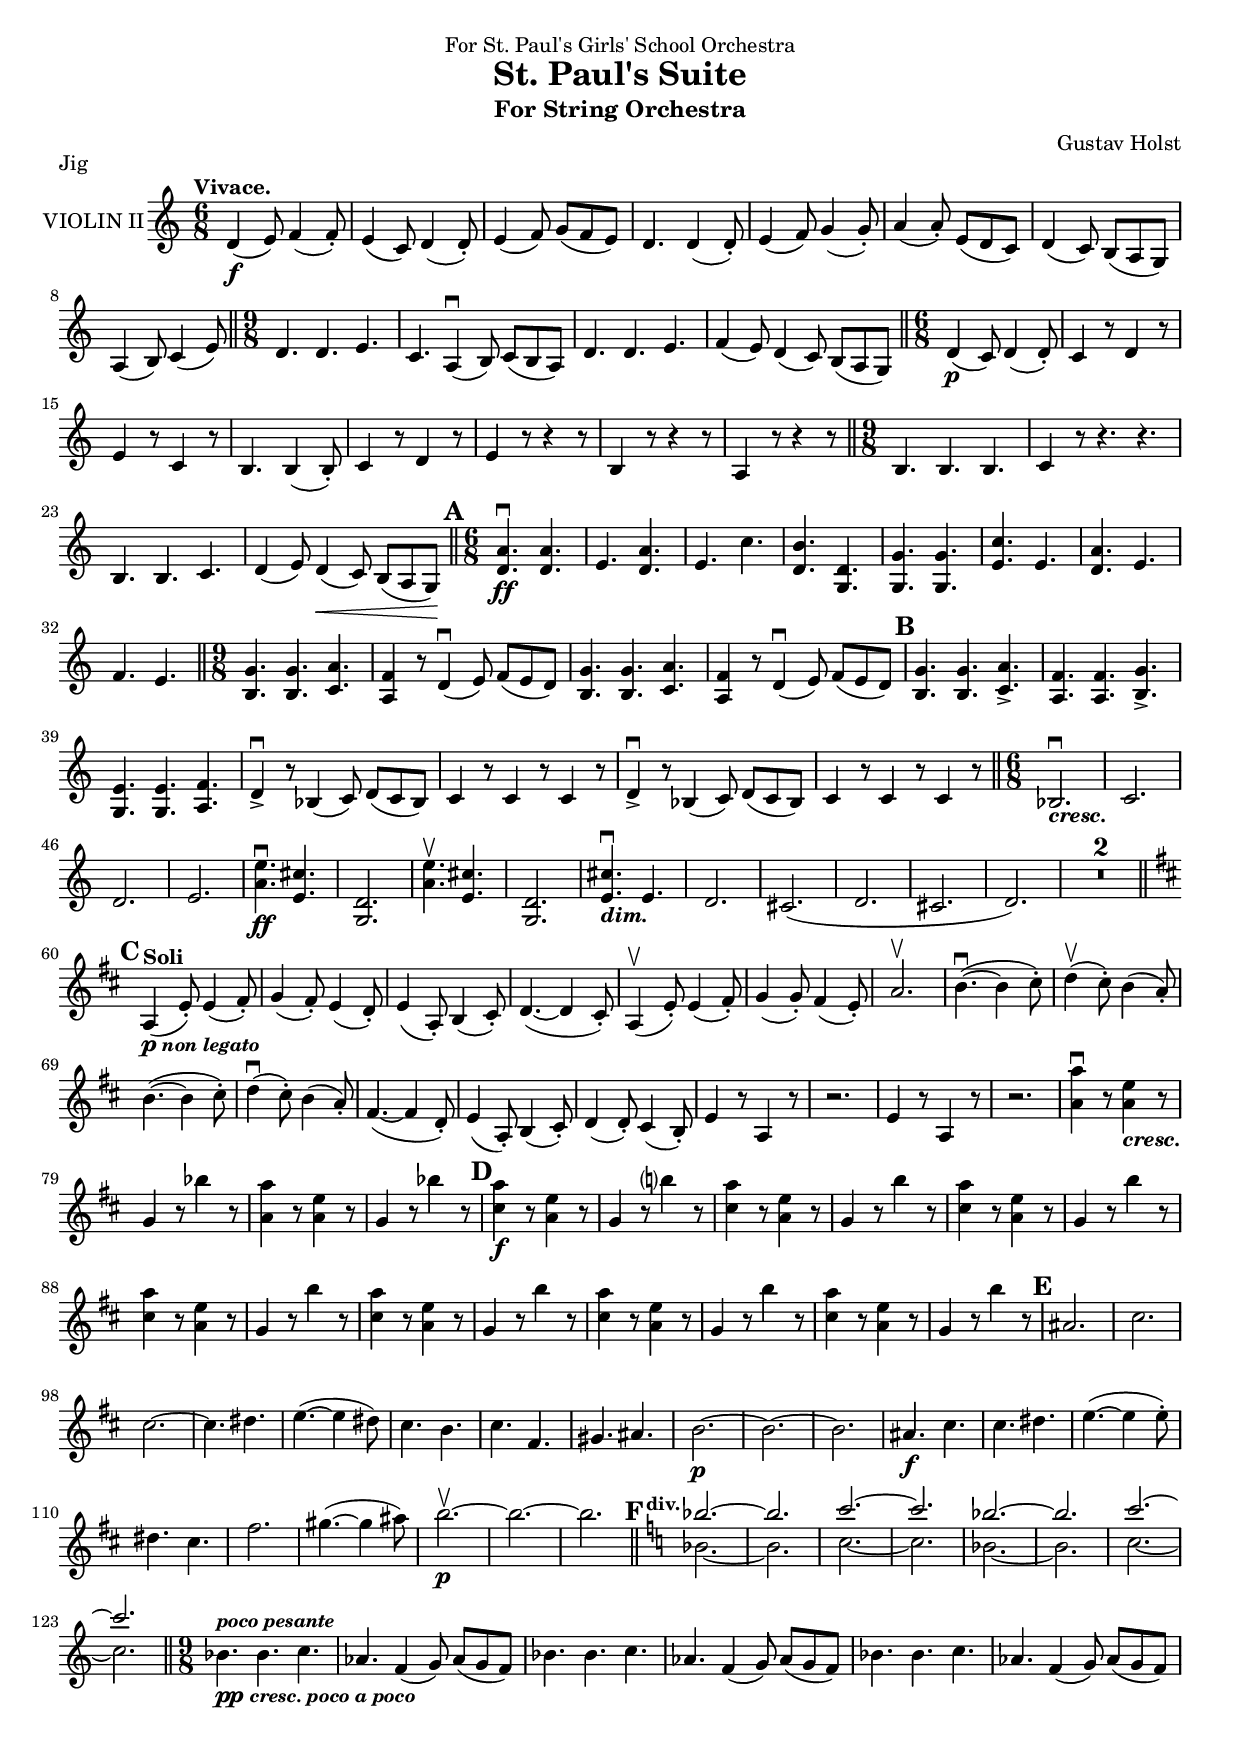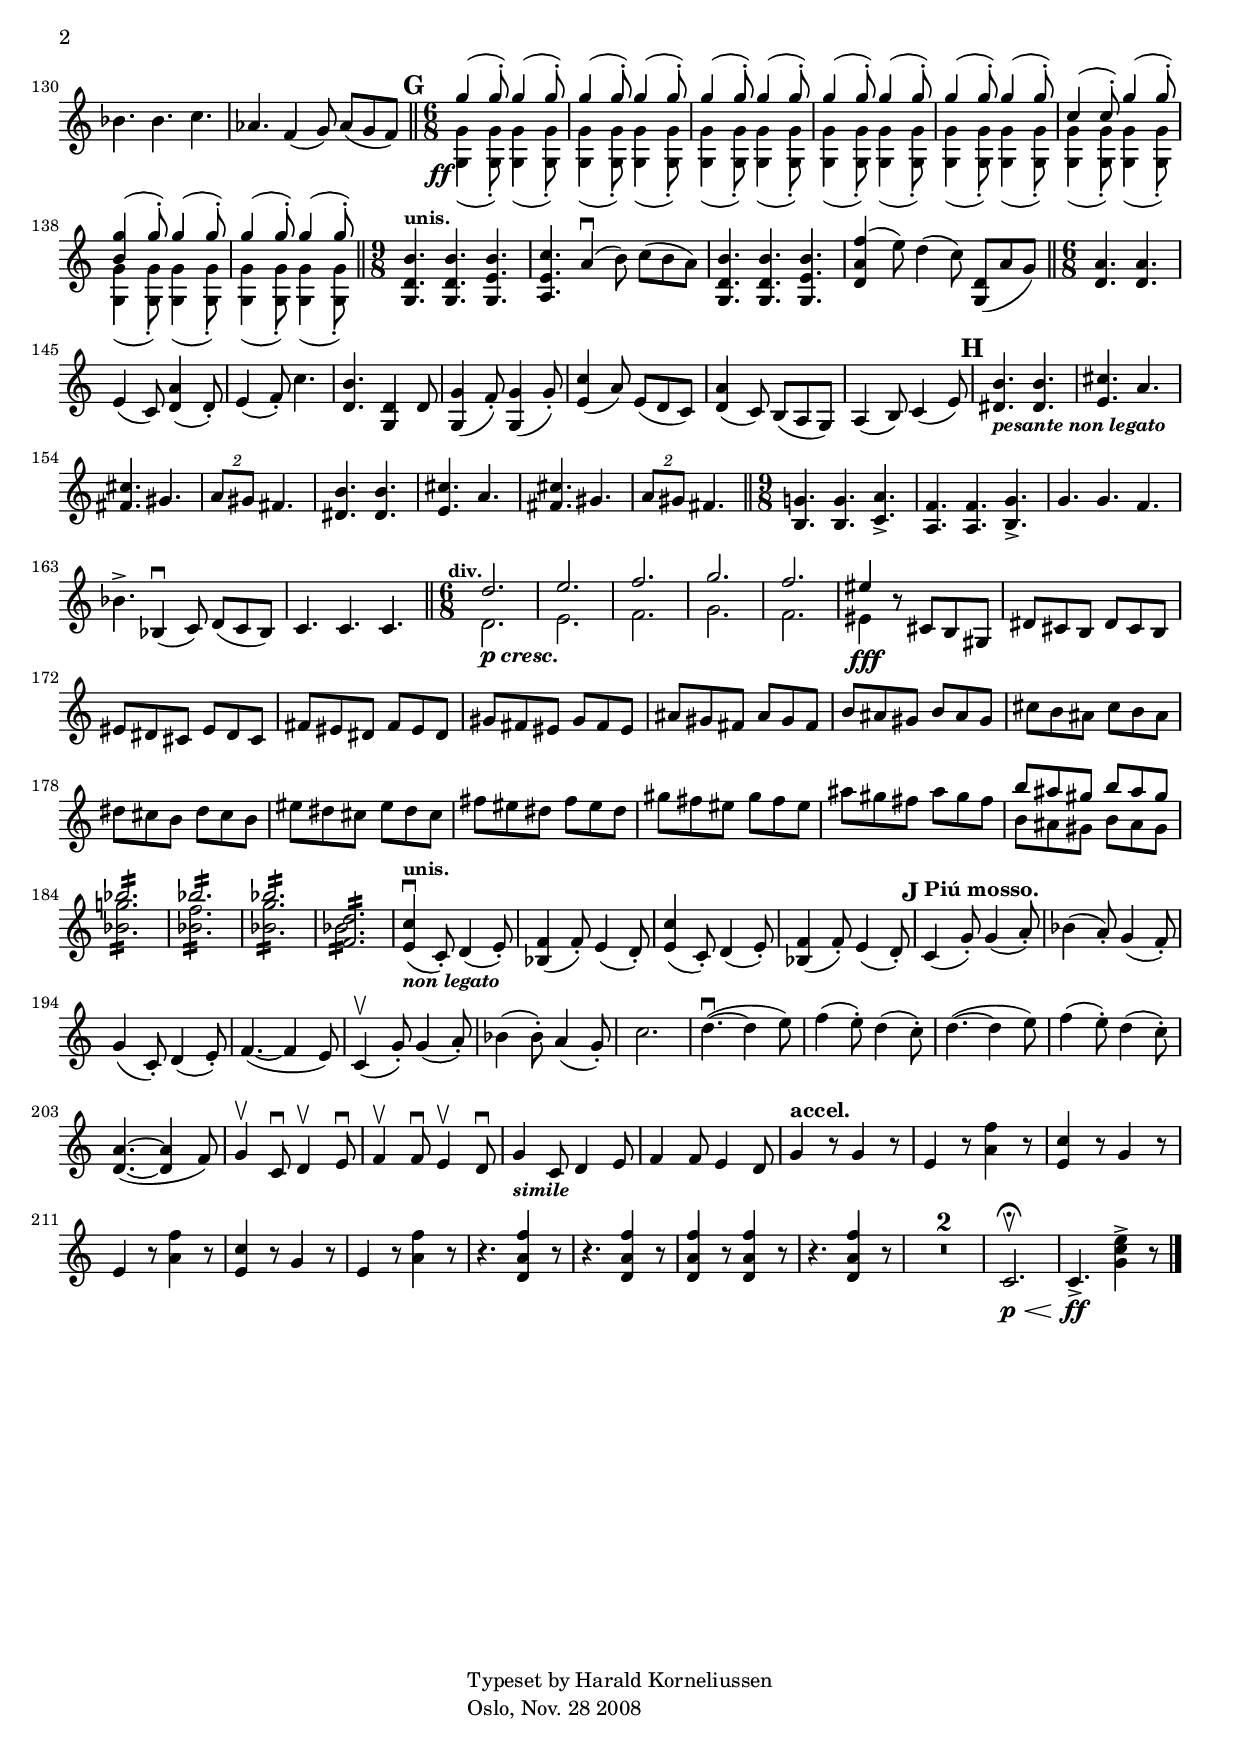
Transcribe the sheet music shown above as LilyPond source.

\include "norsk.ly"
\include "defs.ily"
marks = {
    \set Score.markFormatter = #format-mark-box-numbers

    % Following convension in the 1922 score, we use double bar lines before key 
    % and tempo changes.
    
    \tempo "Vivace."
    s1*6/8 * 8 \bar "||"
    s1*9/8 * 4 \bar "||"
    s1*6/8 * 8 \bar "||"
    s1*9/8 * 4 \bar "||"
    \mark \default % First rehearsal mark, measure 25
    s1*6/8 * 8 \bar "||"
    s1*9/8 * 4 
    \mark \default % Second rehearsal mark, measure 37
    s1*9/8 * 7 \bar "||"
    s1*6/8 * 16 \bar "||" % Due to key change
    \mark \default % Third rehearsal mark, measure 60
    s1*6/8 * 22
    \mark \default % Fourth rehearsal mark, measure 82
    s1*6/8 * 14
    \mark \default % Fifth rehearsal mark, measure 96
    s1*6/8 * 20 \bar "||" % due to key change
    \mark \default % Sixth rehearsal mark, measure 116
    s1*6/8 * 8 \bar "||"
    s1*9/8 * 8 \bar "||"
    \mark \default % Seventh rehearsal mark, measure 132
    s1*6/8 * 8 \bar "||"
    s1*9/8 * 4 \bar "||"
    s1*6/8 * 8
    \mark \default % Eight rehearsal mark, measure 152
    s1*6/8 * 8 \bar "||"
    s1*9/8 * 5 \bar "||"
    s1*6/8 * 27
    % The tempo mark messes with placement of the rehearsal mark.
    \once \override Score.RehearsalMark.self-alignment-X = #0.5
    \mark \default % Ninth rehearsal mark, measure 192
    \tempo \markup "Piú mosso."
    s1*6/8 * 16
    \tempo \markup {"accel."}
    s1*6/8 * 14 \bar "|."
}


violinII = 
    {
      \set Staff.instrumentName = \markup { \hcenter-in #10 { "VIOLIN II" }}
      \relative c' 
      {
        \clef treble
        \unisonOpening
        \time 6/8
        d'4\p( c8) d4( d8)-.
        c4 r8 d4 r8 
        e4 r8 c4 r8 
        h4. h4( h8)-.
        c4 r8 d4 r8
        e4 r8 r4 r8
        h4 r8 r4 r8
        a4 r8 r4 r8
        \time 9/8
        h4. h h
        c4 r8 r4. r4.
        h4. h c
        d4( e8) d4\<( c8) h( a g)\!
        % First rehearsal mark
        \time 6/8
        <d' a'>4.\downbow\ff <d a'>
        e <d a'>
        e c'
        <d, h'> <g, d'>
        <g g'> <g g'>
        <e' c'> e
        <d a'> e
        f e
        \time 9/8
        <h g'> <h g'> <c a'>
        <a f'>4 r8 d4\downbow( e8) f( e d)
        <h g'>4. <h g'> <c a'>
        <a f'>4 r8 d4\downbow( e8) f( e d)
        % Second rehearsal mark
        <h g'>4. <h g'> <c a'>->
        <a f'> <a f'> <h g'>->
        <g e'> <g e'> <a f'>
        d4->\downbow r8 b4( c8) d( c b)
        c4 r8 c4 r8 c4 r8
        d4->\downbow r8 b4( c8) d( c b)
        c4 r8 c4 r8 c4 r8
        \time 6/8
        b2.-\crescdot\downbow
        c
        d
        e
        <a e'>4.\downbow\ff <cis e,>
        <d, g,>2.
        <a' e'>4.\upbow <cis e,>
        <d, g,>2.
        <e cis'>4.-\dimdot\downbow e
        d2.
        cis(
        d
        cis
        d)
        R2. * 2
        % Third rehearsal mark
        \key d \major
        a4^\soli-\pnonleg( e'8)-. e4( fis8)-.
        g4( fis8)-. e4( d8)-.
        e4( a,8)-. h4( cis8)-.
        d4.~( d4 cis8)-.
        a4\upbow( e'8)-. e4( fis8)-.
        g4( g8)-. fis4( e8)-.
        a2.\upbow
        h4.\downbow~( h4 cis8)-.
        d4\upbow( cis8)-. h4( a8)-.
        h4.~( h4 cis8)-.
        d4\downbow( cis8)-. h4( a8)-.
        fis4.~( fis4 d8)-.
        e4( a,8)-. h4( cis8)-.
        d4( d8)-. cis4( h8)-.
        e4 r8 a,4 r8
        r2.
        e'4 r8 a,4 r8
        r2.
        <a' a'>4\downbow r8 <a e'>4-\crescdot r8
        g4 r8 b'4 r8
        <a, a'>4 r8 <a e'>4 r8
        g4 r8 b'4 r8
        % Fourth rehearsal mark
        <cis, a'>4\f r8 <a e'>4 r8
        g4 r8 h'?4 r8
        <cis, a'>4 r8 <a e'>4 r8
        g4 r8 h'4 r8
        <cis, a'>4 r8 <a e'>4 r8
        g4 r8 h'4 r8
        <cis, a'>4 r8 <a e'>4 r8
        g4 r8 h'4 r8
        <cis, a'>4 r8 <a e'>4 r8
        g4 r8 h'4 r8
        <cis, a'>4 r8 <a e'>4 r8
        g4 r8 h'4 r8
        <cis, a'>4 r8 <a e'>4 r8
        g4 r8 h'4 r8
        % Fifth rehearsal mark
        ais,2.
        cis
        cis~
        cis4. dis
        e~( e4 dis8)
        cis4. h
        cis fis,
        gis ais
        h2.~\p
        h~
        h
        ais4.\f cis
        cis dis
        e~( e4 e8)-.
        dis4. cis
        fis2.
        gis4.~(gis4 ais8)
        h2.~\p\upbow
        h~
        h
        % Sixth rehearsal mark
        \key a \minor
        <<
          {b2.-\tweak self-alignment-X #1.9 ^\divdot~ b
           c~ c
           b~ b
           c~ c} \\
          {b,~ b
           c~ c
           b~ b
           c~ c}
        >>
        \time 9/8
        b4._\ppcrescpoco^\pocopesante b c
        as f4( g8) as( g f)
        b4. b c
        as f4( g8) as( g f)
        b4. b c
        as f4( g8) as( g f)
        b4. b c
        as f4( g8) as( g f)
        % Seventh rehearsal mark
        \time 6/8
        <<
           {g'4( g8)-. g4( g8)-.
            g4( g8)-. g4( g8)-.
            g4( g8)-. g4( g8)-.
            g4( g8)-. g4( g8)-.
            g4( g8)-. g4( g8)-.
            c,4( c8)-. g'4( g8)-.
            <g h,>4( g8)-. g4( g8)-.
            g4( g8)-. g4( g8)-.} \\
           {<g, g,>4(-\tweak self-alignment-X #2.0 \ff <g g,>8)-. <g g,>4( <g g,>8)-.
            <g g,>4( <g g,>8)-. <g g,>4( <g g,>8)-.
            <g g,>4( <g g,>8)-. <g g,>4( <g g,>8)-.
            <g g,>4( <g g,>8)-. <g g,>4( <g g,>8)-.
            <g g,>4( <g g,>8)-. <g g,>4( <g g,>8)-.
            <g g,>4( <g g,>8)-. <g g,>4( <g g,>8)-.
            <g g,>4( <g g,>8)-. <g g,>4( <g g,>8)-.
            <g g,>4( <g g,>8)-. <g g,>4( <g g,>8)-.
           }
        >>
        \time 9/8
        <h d, g,>4.^\unisdot <h d, g,> <h e, g,>
        <c e, a,> a4(\downbow h8) c( h a)
        <h d, g,>4. <h d, g,> <h e, g,>
        <f' a, d,>4( e8) d4( c8) <d, g,>( a' g)
        \time 6/8
        <a d,>4. <a d,> 
        e4( c8) <d a'>4( d8)-.
        e4( f8)-. c'4.
        <h d,> <d, g,>4 d8
        <g g,>4( f8)-. <g g,>4( g8)-.  
        <c e,>4( a8) e( d c)
        <d a'>4( c8) h( a g)
        a4( h8) c4( e8)
        % Eight rehearsal mark
        <dis h'>4.-\pesantenonleg <dis h'>
        <e cis'> a
        <fis cis'> gis
        \times 3/2 {a8 gis} fis4.
        <dis h'>4. <dis h'>
        <e cis'> a
        <fis cis'> gis
        \times 3/2 {a8 gis} fis4.
        \time 9/8
        <g! h,> <g h,> <a c,>->
        <f a,> <f a,> <g h,>->
        g g f
        b-> b,4(\downbow c8) d( c b)
        c4. c c
        \time 6/8
        <<
        {d'2.-\tweak self-alignment-X #1.0 ^\divdot e f g f
         eis4} \\
        {d,2.-\pcrescdot e f g f
         eis4\fff}
        >>
        r8 cis h gis
        dis' cis h dis cis h
        eis dis cis eis dis cis
        fis eis dis fis eis dis
        gis fis eis gis fis eis
        ais gis fis ais gis fis
        h ais gis h ais gis
        cis h ais cis h ais
        dis cis h dis cis h
        eis dis cis eis dis cis
        fis eis dis fis eis dis
        gis fis eis gis fis eis
        ais gis fis ais gis fis
        <<
          {
            h ais gis h ais gis
            \repeat "tremolo" 12 b16
            \repeat "tremolo" 12 b16
            \repeat "tremolo" 12 b16
            \once \override NoteColumn.force-hshift = 0.5 \repeat "tremolo" 12 <d, f,>16
          } \\
          {
            h8 ais gis h ais gis
            \repeat "tremolo" 12 <b g'!>16
            \repeat "tremolo" 12 <b f'>16
            \repeat "tremolo" 12 <b g'>16
            \repeat "tremolo" 12 b16
          }
        >>
        <c e,>4^\unisdot_\nonleg(\downbow c,8)-. d4( e8)-.
        <f b,>4( f8)-. e4( d8)-.
        <e c'>4( c8)-. d4( e8)-.
        <f b,>4( f8)-. e4( d8)-.
        
        % Ninth rehearsal mark
        c4( g'8)-. g4( a8)-.
        b4( a8)-. g4( f8)-.
        g4( c,8)-. d4( e8)-.
        f4.~( f4 e8)
        c4(\upbow g'8)-. g4( a8)-.
        b4( b8)-. a4( g8)-.
        c2.
        d4.~(\downbow d4 e8)
        f4( e8)-. d4( c8)-.
        d4.~( d4 e8)
        f4( e8)-. d4( c8)-.
        <a d,>4.~( <a d,>4 f8)
        g4\upbow c,8\downbow d4\upbow e8\downbow
        f4\upbow f8\downbow e4\upbow d8\downbow
        g4-\simile c,8 d4 e8
        f4 f8 e4 d8
        g4 r8 g4 r8 
        e4 r8 <a f'>4 r8
        <c e,>4 r8 g4 r8
        e4 r8 <a f'>4 r8
        <c e,>4 r8 g4 r8
        e4 r8 <a f'>4 r8
        r4. <a f' d,>4 r8
        r4. <a f' d,>4 r8
        <a f' d,>4 r8 <a f' d,>4 r8
        r4. <a f' d,>4 r8
        R2.*2
        c,2.\p\fermata\upbow\<
        c4.\!->\ff <g' c e>4-> r8
      }
    }

\include "header.ily"

#(set-global-staff-size 18)

\score {
    \new Staff {
        \set Score.skipBars = ##t
        \set Staff.midiInstrument = "violin" << \marks \violinII >> 
    }
  
    \header {
        piece = "Jig"
    }
  
    \layout {
    }
}

\paper
{
}